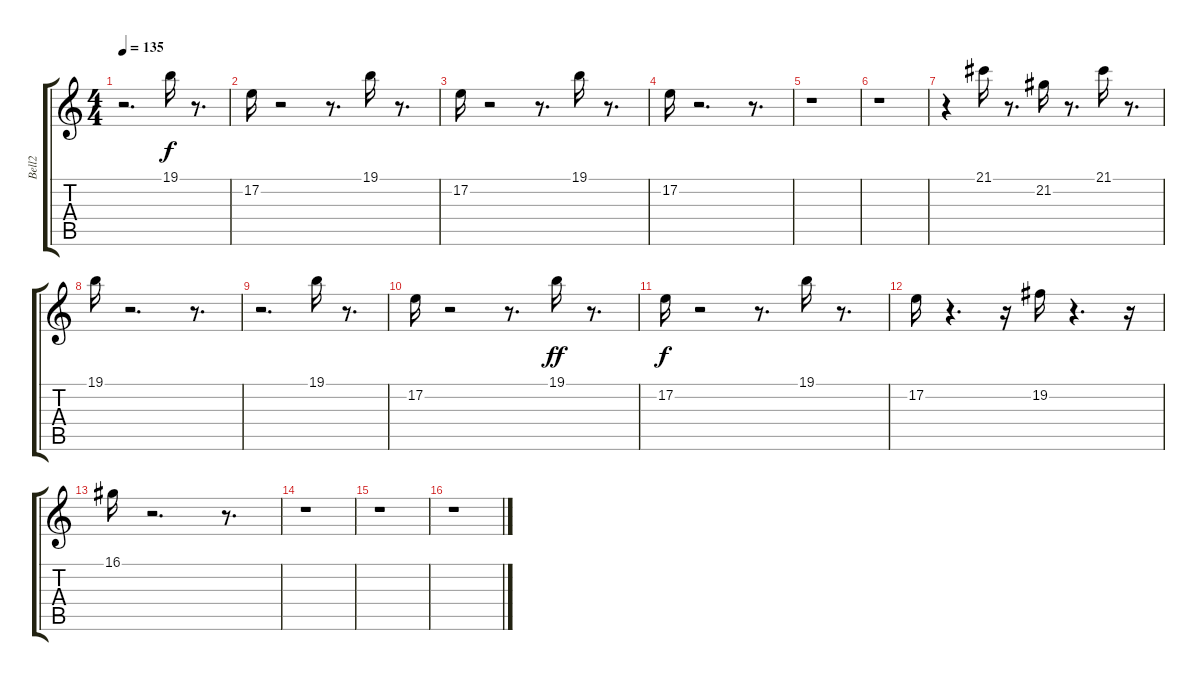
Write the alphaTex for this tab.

\track ("Bell2                               " "Bell2     ") {instrument lead2sawtooth}
\staff {score tabs}
\tuning (E4 B3 G3 D3 A2 E2) {hide}
\ts (4 4)
\tempo 135
\clef g2
\ks c
r.2{d dy f} 19.1.16 r.8{d} |
17.2.16 r.2 r.8{d} 19.1.16 r.8{d} |
17.2.16 r.2 r.8{d} 19.1.16 r.8{d} |
17.2.16 r.2{d} r.8{d} |
r.1 |
r.1 |
r.4 21.1.16 r.8{d} 21.2.16 r.8{d} 21.1.16 r.8{d} |
19.1.16 r.2{d} r.8{d} |
r.2{d} 19.1.16 r.8{d} |
17.2.16 r.2 r.8{d} 19.1.16{dy ff} r.8{d} |
17.2.16{dy f} r.2 r.8{d} 19.1.16 r.8{d} |
17.2.16 r.4{d} r.16 19.2.16 r.4{d} r.16 |
16.1.16 r.2{d} r.8{d} |
r.1 |
r.1 |
r.1
